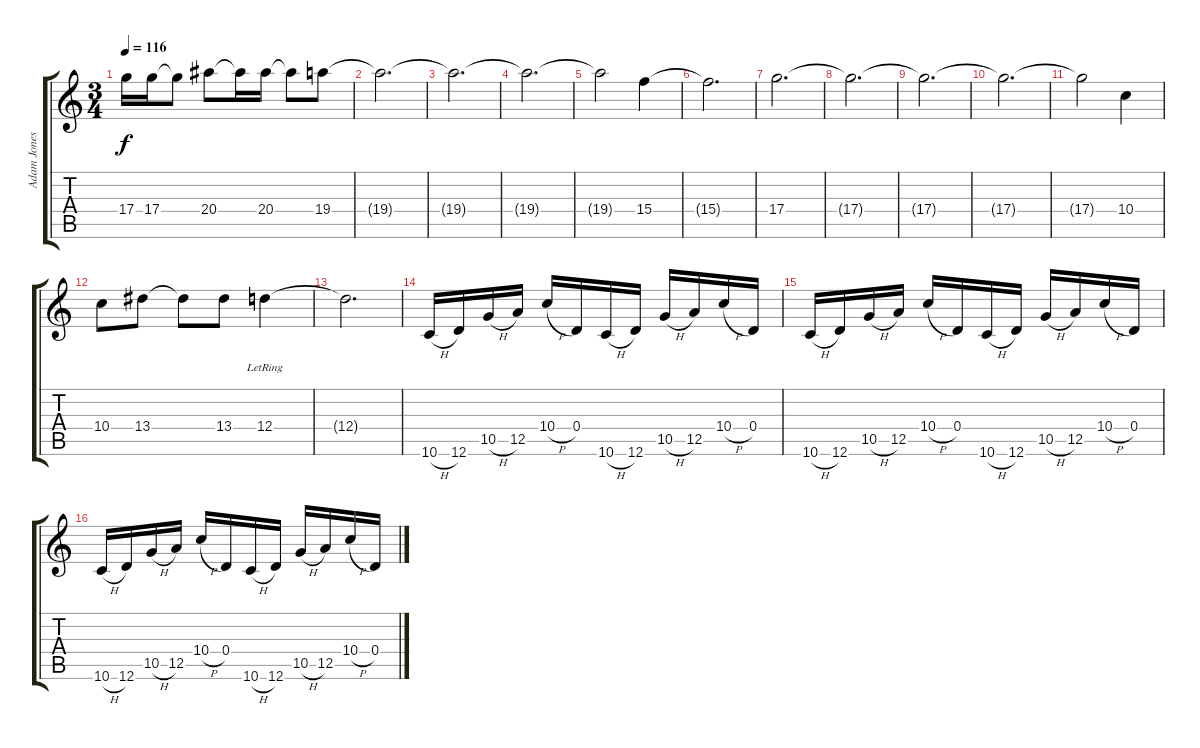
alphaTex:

\track ("Adam Jones (guitar)" "Adam Jones") {instrument distortionguitar}
\staff {score tabs}
\tuning (E4 B3 G3 D3 A2 D2) {hide}
\ts (3 4)
\tempo 116
\clef g2
\ks c
17.4{t}.16{dy f} 17.4.16 17.4{t}.8 20.4.8 20.4{t}.16 20.4.16 20.4{t}.8 19.4.8 |
19.4{t}.2{d} |
19.4{t}.2{d} |
19.4{t}.2{d} |
19.4{t}.2 15.4.4 |
15.4{t}.2{d} |
17.4.2{d} |
17.4{t}.2{d} |
17.4{t}.2{d} |
17.4{t}.2{d} |
17.4{t}.2 10.4.4 |
10.4.8 13.4.8 13.4{t}.8 13.4.8 12.4{lr}.4 |
12.4{t}.2{d} |
10.6{h}.16 12.6.16 10.5{h}.16 12.5.16 10.4{h}.16 0.4.16 10.6{h}.16 12.6.16 10.5{h}.16 12.5.16 10.4{h}.16 0.4.16 |
10.6{h}.16 12.6.16 10.5{h}.16 12.5.16 10.4{h}.16 0.4.16 10.6{h}.16 12.6.16 10.5{h}.16 12.5.16 10.4{h}.16 0.4.16 |
10.6{h}.16 12.6.16 10.5{h}.16 12.5.16 10.4{h}.16 0.4.16 10.6{h}.16 12.6.16 10.5{h}.16 12.5.16 10.4{h}.16 0.4.16
